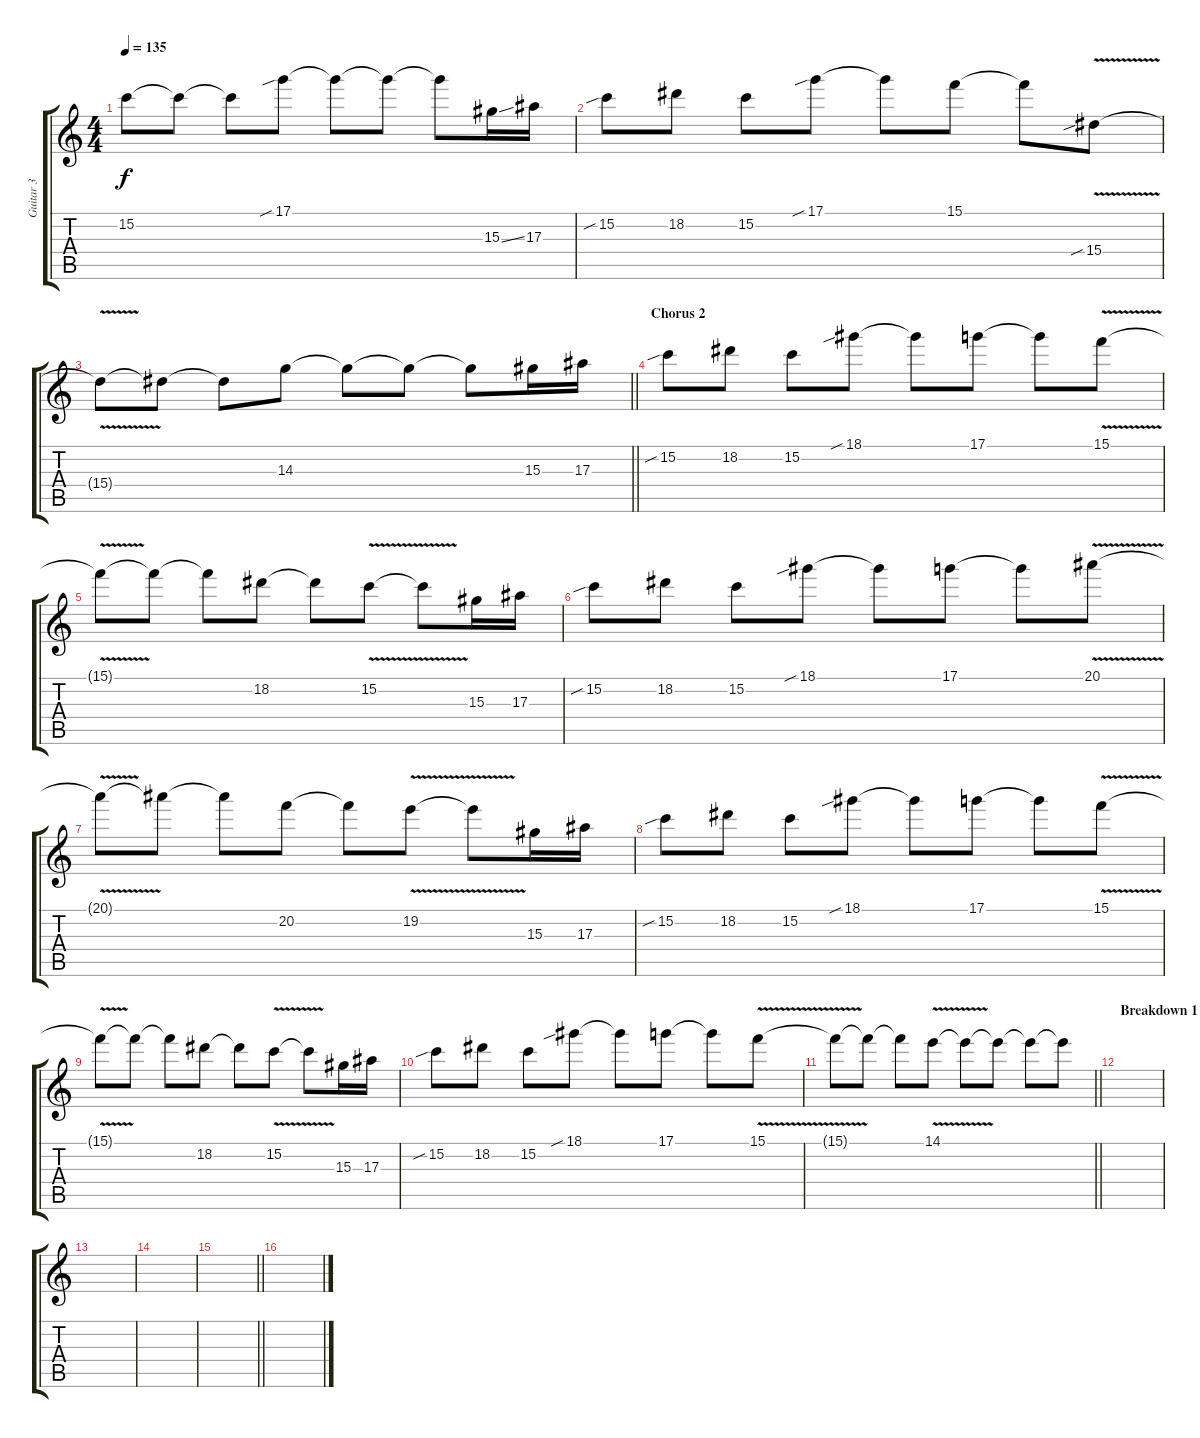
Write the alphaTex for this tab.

\track ("Guitar 3" "Guitar 3") {instrument distortionguitar}
\staff {score tabs}
\tuning (D4 A3 F3 C3 G2 C2) {hide}
\ts (4 4)
\tempo 135
\clef g2
\ks c
15.2{t}.8{dy f} 15.2{t}.8 15.2{t}.8 17.1{sib}.8 17.1{t}.8 17.1{t}.8 17.1{t}.8 15.3{ss}.16 17.3.16 |
15.2{sib}.8 18.2.8 15.2.8 17.1{sib}.8 17.1{t}.8 15.1.8 15.1{t}.8 15.4{v sib}.8 |
\barLineRight lightlight
15.4{t}.8 15.4{t}.8 15.4{t}.8 14.3.8 14.3{t}.8 14.3{t}.8 14.3{t}.8 15.3.16 17.3.16 |
\section ("" "Chorus 2")
15.2{sib}.8 18.2.8 15.2.8 18.1{sib}.8 18.1{t}.8 17.1.8 17.1{t}.8 15.1{v}.8 |
15.1{t}.8 15.1{t}.8 15.1{t}.8 18.2.8 18.2{t}.8 15.2{v}.8 15.2{t}.8 15.3.16 17.3.16 |
15.2{sib}.8 18.2.8 15.2.8 18.1{sib}.8 18.1{t}.8 17.1.8 17.1{t}.8 20.1{v}.8 |
20.1{t}.8 20.1{t}.8 20.1{t}.8 20.2.8 20.2{t}.8 19.2{v}.8 19.2{t}.8 15.3.16 17.3.16 |
15.2{sib}.8 18.2.8 15.2.8 18.1{sib}.8 18.1{t}.8 17.1.8 17.1{t}.8 15.1{v}.8 |
15.1{t}.8 15.1{t}.8 15.1{t}.8 18.2.8 18.2{t}.8 15.2{v}.8 15.2{t}.8 15.3.16 17.3.16 |
15.2{sib}.8 18.2.8 15.2.8 18.1{sib}.8 18.1{t}.8 17.1.8 17.1{t}.8 15.1{v}.8 |
\barLineRight lightlight
15.1{t}.8 15.1{t}.8 15.1{t}.8 14.1{v}.8 14.1{t}.8 14.1{t}.8 14.1{t}.8 14.1{t}.8 |
\section ("" "Breakdown 1")
|
|
|
\barLineRight lightlight
|
\section ("" "")
